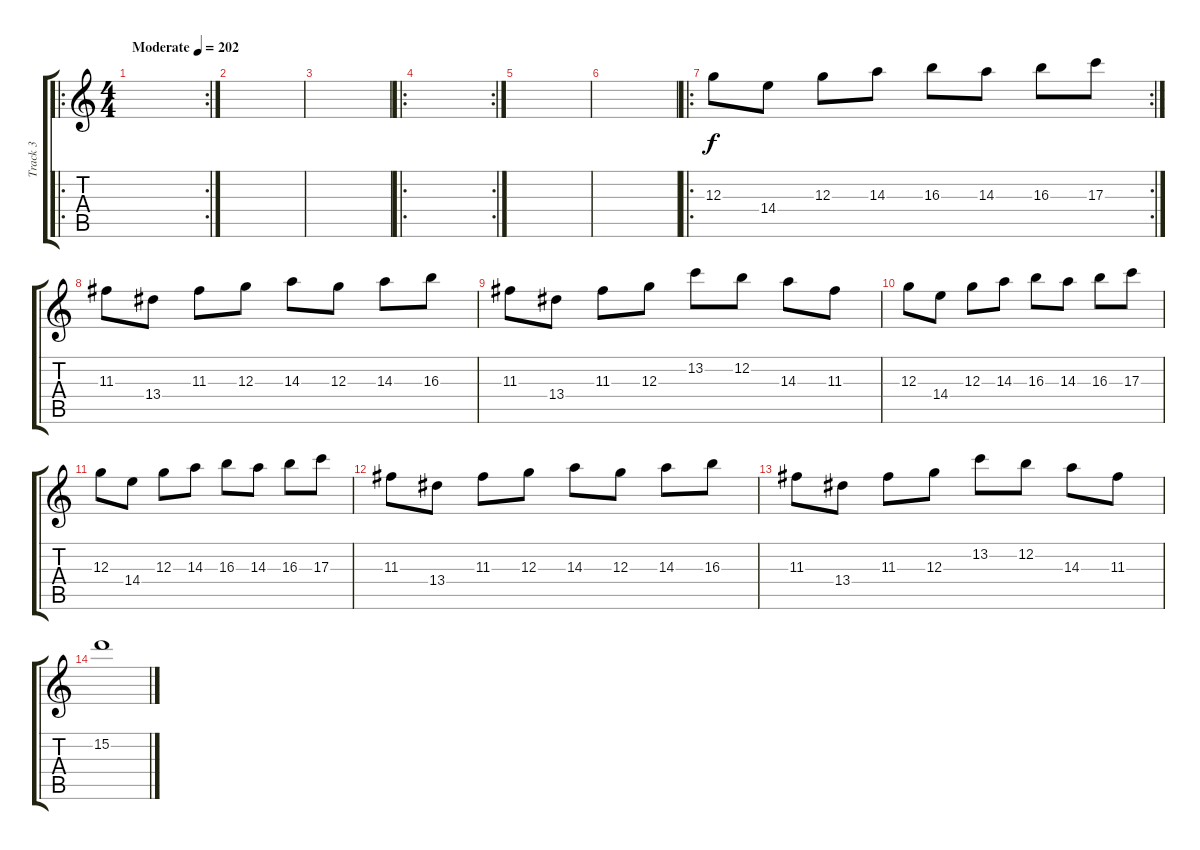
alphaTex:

\track ("Track 3" "Track 3") {instrument distortionguitar}
\staff {score tabs}
\tuning (E4 B3 G3 D3 A2 D2) {hide}
\ro
\rc 2
\ts (4 4)
\tempo (202 "Moderate")
\clef g2
\ks c
|
|
|
\ro
\rc 2
|
|
|
\ro
\rc 2
12.3.8 14.4.8 12.3.8 14.3.8 16.3.8 14.3.8 16.3.8 17.3.8 |
11.3.8 13.4.8 11.3.8 12.3.8 14.3.8 12.3.8 14.3.8 16.3.8 |
11.3.8 13.4.8 11.3.8 12.3.8 13.2.8 12.2.8 14.3.8 11.3.8 |
12.3.8 14.4.8 12.3.8 14.3.8 16.3.8 14.3.8 16.3.8 17.3.8 |
12.3.8 14.4.8 12.3.8 14.3.8 16.3.8 14.3.8 16.3.8 17.3.8 |
11.3.8 13.4.8 11.3.8 12.3.8 14.3.8 12.3.8 14.3.8 16.3.8 |
11.3.8 13.4.8 11.3.8 12.3.8 13.2.8 12.2.8 14.3.8 11.3.8 |
15.2.1
